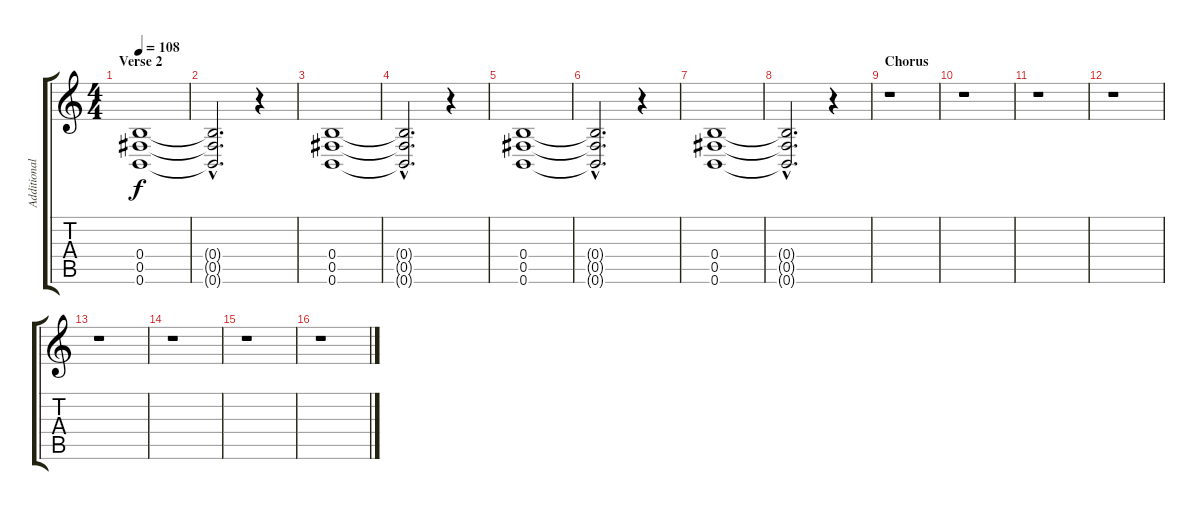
\track ("Additional guitar" "Additional") {instrument overdrivenguitar}
\staff {score tabs}
\tuning (Db4 Ab3 E3 B2 Gb2 B1) {hide}
\ts (4 4)
\section ("" "Verse 2")
\tempo 108
\clef g2
\ks c
(0.4 0.5 0.6).1{dy f} |
(0.4{hac t} 0.5{hac t} 0.6{hac t}).2{d} r.4 |
(0.4 0.5 0.6).1 |
(0.4{hac t} 0.5{hac t} 0.6{hac t}).2{d} r.4 |
(0.4 0.5 0.6).1 |
(0.4{hac t} 0.5{hac t} 0.6{hac t}).2{d} r.4 |
(0.4 0.5 0.6).1 |
(0.4{hac t} 0.5{hac t} 0.6{hac t}).2{d} r.4 |
\section ("" "Chorus")
r.1 |
r.1 |
r.1 |
r.1 |
r.1 |
r.1 |
r.1 |
r.1
